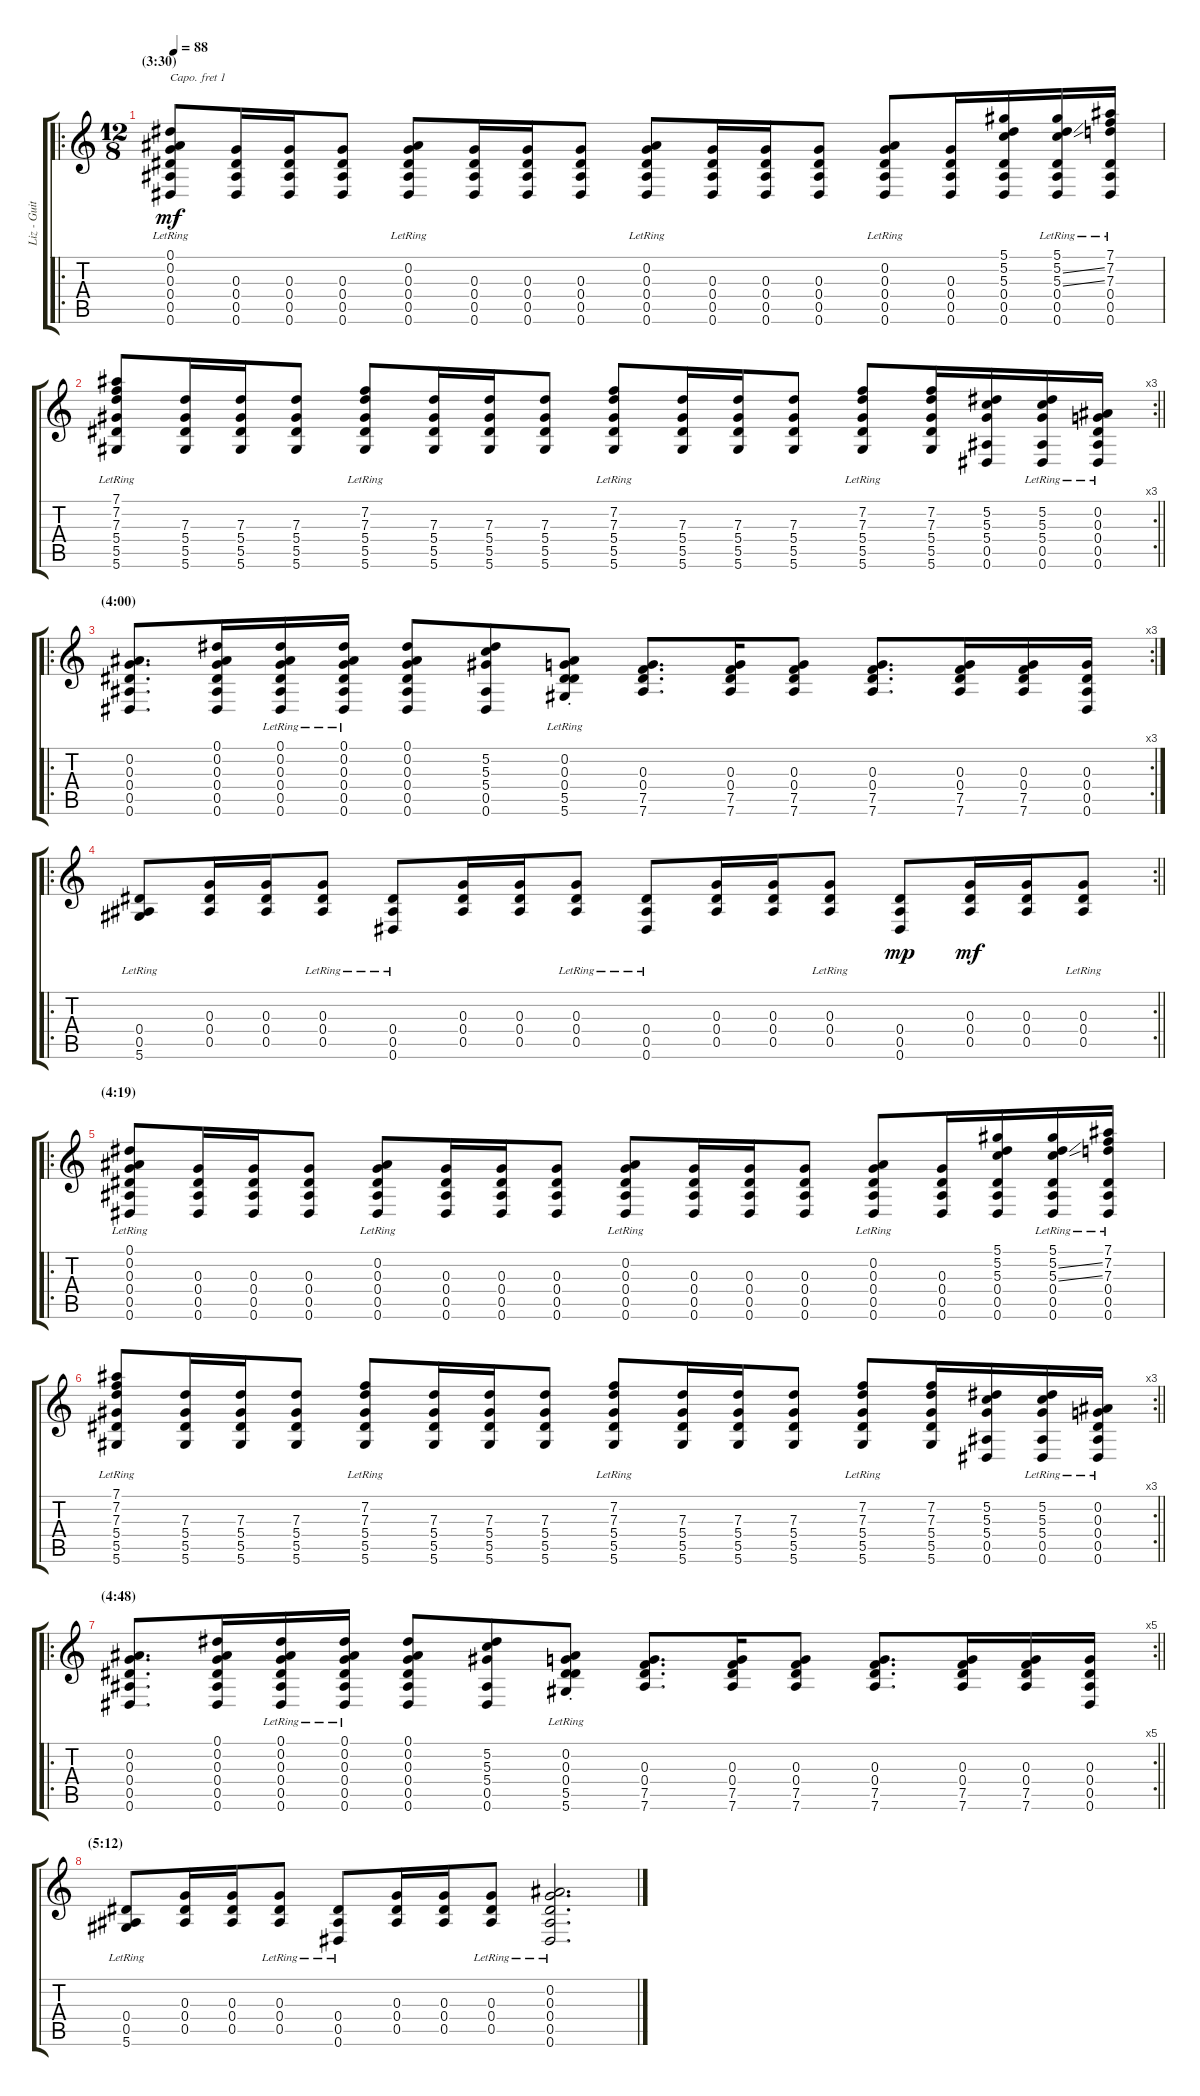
\track ("Liz - Guitar" "Liz - Guit") {instrument electricguitarclean}
\staff {score tabs}
\capo 1
\tuning (D4 A3 Gb3 D3 A2 D2) {hide}
\ro
\ts (12 8)
\section ("" "(3:30)")
\tempo 88
\clef g2
\ks c
(0.1{lr} 0.2{lr} 0.3 0.4 0.5 0.6).8{dy mf} (0.3 0.4 0.5 0.6).16 (0.3 0.4 0.5 0.6).16 (0.3 0.4 0.5 0.6).8 (0.2{lr} 0.3 0.4 0.5 0.6).8 (0.3 0.4 0.5 0.6).16 (0.3 0.4 0.5 0.6).16 (0.3 0.4 0.5 0.6).8 (0.2{lr} 0.3 0.4 0.5 0.6).8 (0.3 0.4 0.5 0.6).16 (0.3 0.4 0.5 0.6).16 (0.3 0.4 0.5 0.6).8 (0.2{lr} 0.3 0.4 0.5 0.6).8 (0.3 0.4 0.5 0.6).16 (5.1 5.2 5.3 0.4 0.5 0.6).16 (5.1 5.2{ss} 5.3{ss lr} 0.4 0.5 0.6).16 (7.1 7.2 7.3{lr} 0.4 0.5 0.6).16 |
\rc 3
\barLineRight lightlight
(7.1{lr} 7.2{lr} 7.3 5.4 5.5 5.6).8 (7.3 5.4 5.5 5.6).16 (7.3 5.4 5.5 5.6).16 (7.3 5.4 5.5 5.6).8 (7.2{lr} 7.3 5.4 5.5 5.6).8 (7.3 5.4 5.5 5.6).16 (7.3 5.4 5.5 5.6).16 (7.3 5.4 5.5 5.6).8 (7.2{lr} 7.3 5.4 5.5 5.6).8 (7.3 5.4 5.5 5.6).16 (7.3 5.4 5.5 5.6).16 (7.3 5.4 5.5 5.6).8 (7.2{lr} 7.3 5.4 5.5 5.6).8 (7.2 7.3 5.4 5.5 5.6).16 (5.2 5.3 5.4 0.5 0.6).16 (5.2 5.3{lr} 5.4 0.5 0.6).16 (0.2 0.3{lr} 0.4 0.5 0.6).16 |
\ro
\rc 3
\section ("" "(4:00)")
(0.2 0.3 0.4 0.5 0.6).8{d} (0.1 0.2 0.3 0.4 0.5 0.6).16 (0.1 0.2 0.3{lr} 0.4 0.5 0.6).16 (0.1 0.2 0.3{lr} 0.4 0.5 0.6).16 (0.1 0.2 0.3 0.4 0.5 0.6).8 (5.2 5.3 5.4 0.5 0.6).8 (0.2{lr} 0.3{st} 0.4{st} 5.5{st} 5.6{st}).8 (0.3 0.4 7.5 7.6).8{d} (0.3 0.4 7.5 7.6).16 (0.3 0.4 7.5 7.6).8 (0.3 0.4 7.5 7.6).8{d} (0.3 0.4 7.5 7.6).16 (0.3 0.4 7.5 7.6).16 (0.3 0.4 0.5 0.6).16 |
\ro
\rc 2
\barLineRight lightlight
(0.4 0.5 5.6{lr}).8 (0.3 0.4 0.5).16 (0.3 0.4 0.5).16 (0.3{lr} 0.4 0.5).8 (0.4 0.5 0.6{lr}).8 (0.3 0.4 0.5).16 (0.3 0.4 0.5).16 (0.3{lr} 0.4 0.5).8 (0.4 0.5 0.6{lr}).8 (0.3 0.4 0.5).16 (0.3 0.4 0.5).16 (0.3{lr} 0.4 0.5).8 (0.4 0.5 0.6).8{dy mp} (0.3 0.4 0.5).16{dy mf} (0.3 0.4 0.5).16 (0.3{lr} 0.4 0.5).8 |
\ro
\section ("" "(4:19)")
(0.1{lr} 0.2{lr} 0.3 0.4 0.5 0.6).8 (0.3 0.4 0.5 0.6).16 (0.3 0.4 0.5 0.6).16 (0.3 0.4 0.5 0.6).8 (0.2{lr} 0.3 0.4 0.5 0.6).8 (0.3 0.4 0.5 0.6).16 (0.3 0.4 0.5 0.6).16 (0.3 0.4 0.5 0.6).8 (0.2{lr} 0.3 0.4 0.5 0.6).8 (0.3 0.4 0.5 0.6).16 (0.3 0.4 0.5 0.6).16 (0.3 0.4 0.5 0.6).8 (0.2{lr} 0.3 0.4 0.5 0.6).8 (0.3 0.4 0.5 0.6).16 (5.1 5.2 5.3 0.4 0.5 0.6).16 (5.1 5.2{ss} 5.3{ss lr} 0.4 0.5 0.6).16 (7.1 7.2 7.3{lr} 0.4 0.5 0.6).16 |
\rc 3
\barLineRight lightlight
(7.1{lr} 7.2{lr} 7.3 5.4 5.5 5.6).8 (7.3 5.4 5.5 5.6).16 (7.3 5.4 5.5 5.6).16 (7.3 5.4 5.5 5.6).8 (7.2{lr} 7.3 5.4 5.5 5.6).8 (7.3 5.4 5.5 5.6).16 (7.3 5.4 5.5 5.6).16 (7.3 5.4 5.5 5.6).8 (7.2{lr} 7.3 5.4 5.5 5.6).8 (7.3 5.4 5.5 5.6).16 (7.3 5.4 5.5 5.6).16 (7.3 5.4 5.5 5.6).8 (7.2{lr} 7.3 5.4 5.5 5.6).8 (7.2 7.3 5.4 5.5 5.6).16 (5.2 5.3 5.4 0.5 0.6).16 (5.2 5.3{lr} 5.4 0.5 0.6).16 (0.2 0.3{lr} 0.4 0.5 0.6).16 |
\ro
\rc 5
\section ("" "(4:48)")
\barLineRight lightlight
(0.2 0.3 0.4 0.5 0.6).8{d} (0.1 0.2 0.3 0.4 0.5 0.6).16 (0.1 0.2 0.3{lr} 0.4 0.5 0.6).16 (0.1 0.2 0.3{lr} 0.4 0.5 0.6).16 (0.1 0.2 0.3 0.4 0.5 0.6).8 (5.2 5.3 5.4 0.5 0.6).8 (0.2{lr} 0.3{st} 0.4{st} 5.5{st} 5.6{st}).8 (0.3 0.4 7.5 7.6).8{d} (0.3 0.4 7.5 7.6).16 (0.3 0.4 7.5 7.6).8 (0.3 0.4 7.5 7.6).8{d} (0.3 0.4 7.5 7.6).16 (0.3 0.4 7.5 7.6).16 (0.3 0.4 0.5 0.6).16 |
\section ("" "(5:12)")
(0.4 0.5 5.6{lr}).8 (0.3 0.4 0.5).16 (0.3 0.4 0.5).16 (0.3{lr} 0.4 0.5).8 (0.4 0.5 0.6{lr}).8 (0.3 0.4 0.5).16 (0.3 0.4 0.5).16 (0.3{lr} 0.4 0.5).8 (0.2 0.3 0.4 0.5 0.6{lr}).2{d}
